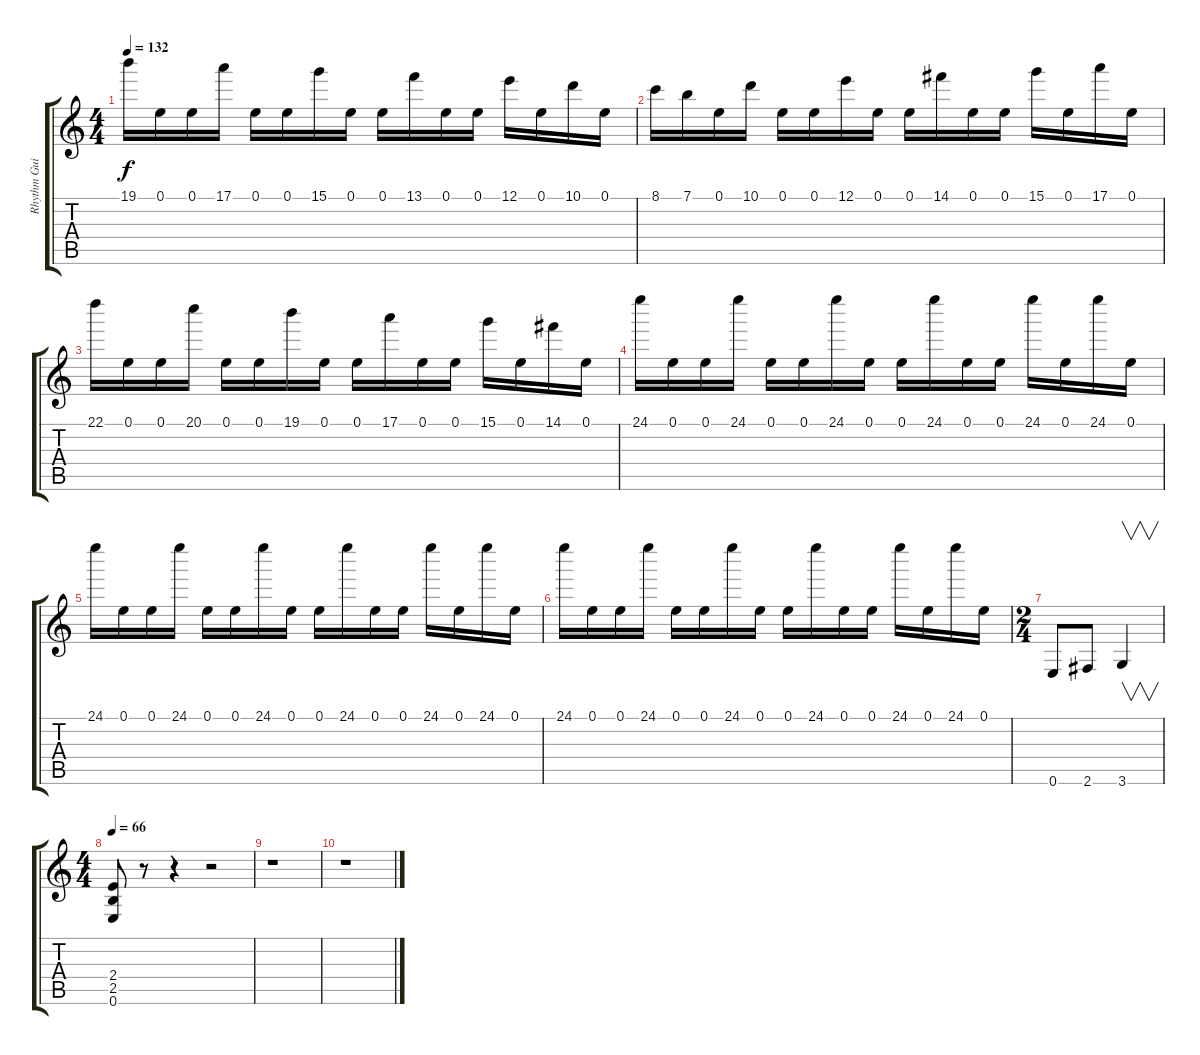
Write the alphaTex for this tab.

\track ("Rhythm Guitar" "Rhythm Gui") {instrument distortionguitar}
\staff {score tabs}
\tuning (E4 B3 G3 D3 A2 E2) {hide}
\ts (4 4)
\tempo 132
\clef g2
\ks c
19.1.16{dy f} 0.1.16 0.1.16 17.1.16 0.1.16 0.1.16 15.1.16 0.1.16 0.1.16 13.1.16 0.1.16 0.1.16 12.1.16 0.1.16 10.1.16 0.1.16 |
8.1.16 7.1.16 0.1.16 10.1.16 0.1.16 0.1.16 12.1.16 0.1.16 0.1.16 14.1.16 0.1.16 0.1.16 15.1.16 0.1.16 17.1.16 0.1.16 |
22.1.16 0.1.16 0.1.16 20.1.16 0.1.16 0.1.16 19.1.16 0.1.16 0.1.16 17.1.16 0.1.16 0.1.16 15.1.16 0.1.16 14.1.16 0.1.16 |
24.1.16 0.1.16 0.1.16 24.1.16 0.1.16 0.1.16 24.1.16 0.1.16 0.1.16 24.1.16 0.1.16 0.1.16 24.1.16 0.1.16 24.1.16 0.1.16 |
24.1.16 0.1.16 0.1.16 24.1.16 0.1.16 0.1.16 24.1.16 0.1.16 0.1.16 24.1.16 0.1.16 0.1.16 24.1.16 0.1.16 24.1.16 0.1.16 |
24.1.16 0.1.16 0.1.16 24.1.16 0.1.16 0.1.16 24.1.16 0.1.16 0.1.16 24.1.16 0.1.16 0.1.16 24.1.16 0.1.16 24.1.16 0.1.16 |
\ts (2 4)
0.6.8 2.6.8 3.6.4{v} |
\ts (4 4)
\tempo 66
(2.4 2.5 0.6).8 r.8 r.4 r.2 |
r.1 |
r.1
